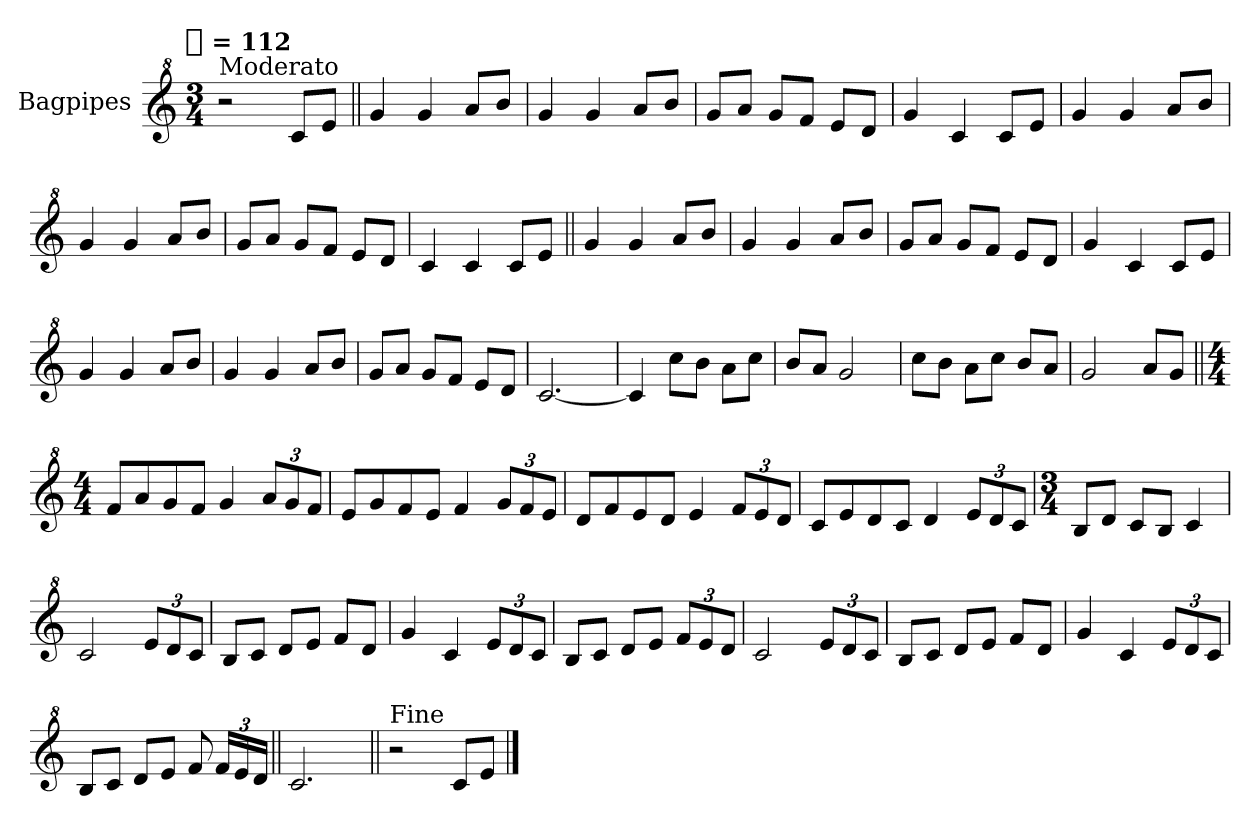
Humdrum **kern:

**kern
*part1
*staff1
*I"Bagpipes
*I'Bag
*clefG^2
*ITrd1c2
*k[b-e-]
!!LO:TX:omd:t=[quarter] = 112
*M3/4
*MM112
=1
!LO:TX:a:t=Moderato
2r
8b-L
8ddJ
=||
4ff
4ff
8ggL
8aaJ
=
4ff
4ff
8ggL
8aaJ
=
8ffL
8ggJ
8ffL
8ee-J
8ddL
8ccJ
=
4ff
4b-
8b-L
8ddJ
=
4ff
4ff
8ggL
8aaJ
=
4ff
4ff
8ggL
8aaJ
=
8ffL
8ggJ
8ffL
8ee-J
8ddL
8ccJ
=
4b-
4b-
8b-L
8ddJ
=||
4ff
4ff
8ggL
8aaJ
=
4ff
4ff
8ggL
8aaJ
=
8ffL
8ggJ
8ffL
8ee-J
8ddL
8ccJ
=
4ff
4b-
8b-L
8ddJ
=
4ff
4ff
8ggL
8aaJ
=
4ff
4ff
8ggL
8aaJ
=
8ffL
8ggJ
8ffL
8ee-J
8ddL
8ccJ
=
[2.b-
=
4b-]
8bb-L
8aaJ
8ggL
8bb-J
=
8aaL
8ggJ
2ff
=
8bb-L
8aaJ
8ggL
8bb-J
8aaL
8ggJ
=
2ff
8ggL
8ffJ
=||
*M4/4
8ee-L
8gg
8ff
8ee-J
4ff
12ggL
12ff
12ee-J
=
8ddL
8ff
8ee-
8ddJ
4ee-
12ffL
12ee-
12ddJ
=
8ccL
8ee-
8dd
8ccJ
4dd
12ee-L
12dd
12ccJ
=
8b-L
8dd
8cc
8b-J
4cc
12ddL
12cc
12b-J
=
*M3/4
8aL
8ccJ
8b-L
8aJ
4b-
=
2b-
12ddL
12cc
12b-J
=
8aL
8b-J
8ccL
8ddJ
8ee-L
8ccJ
=
4ff
4b-
12ddL
12cc
12b-J
=
8aL
8b-J
8ccL
8ddJ
12ee-L
12dd
12ccJ
=
2b-
12ddL
12cc
12b-J
=
8aL
8b-J
8ccL
8ddJ
8ee-L
8ccJ
=
4ff
4b-
12ddL
12cc
12b-J
=
8aL
8b-J
8ccL
8ddJ
8ee-
24ee-LL
24dd
24ccJJ
=||
2.b-
=||
!LO:TX:a:t=Fine
2r
8b-L
8ddJ
==
*-
